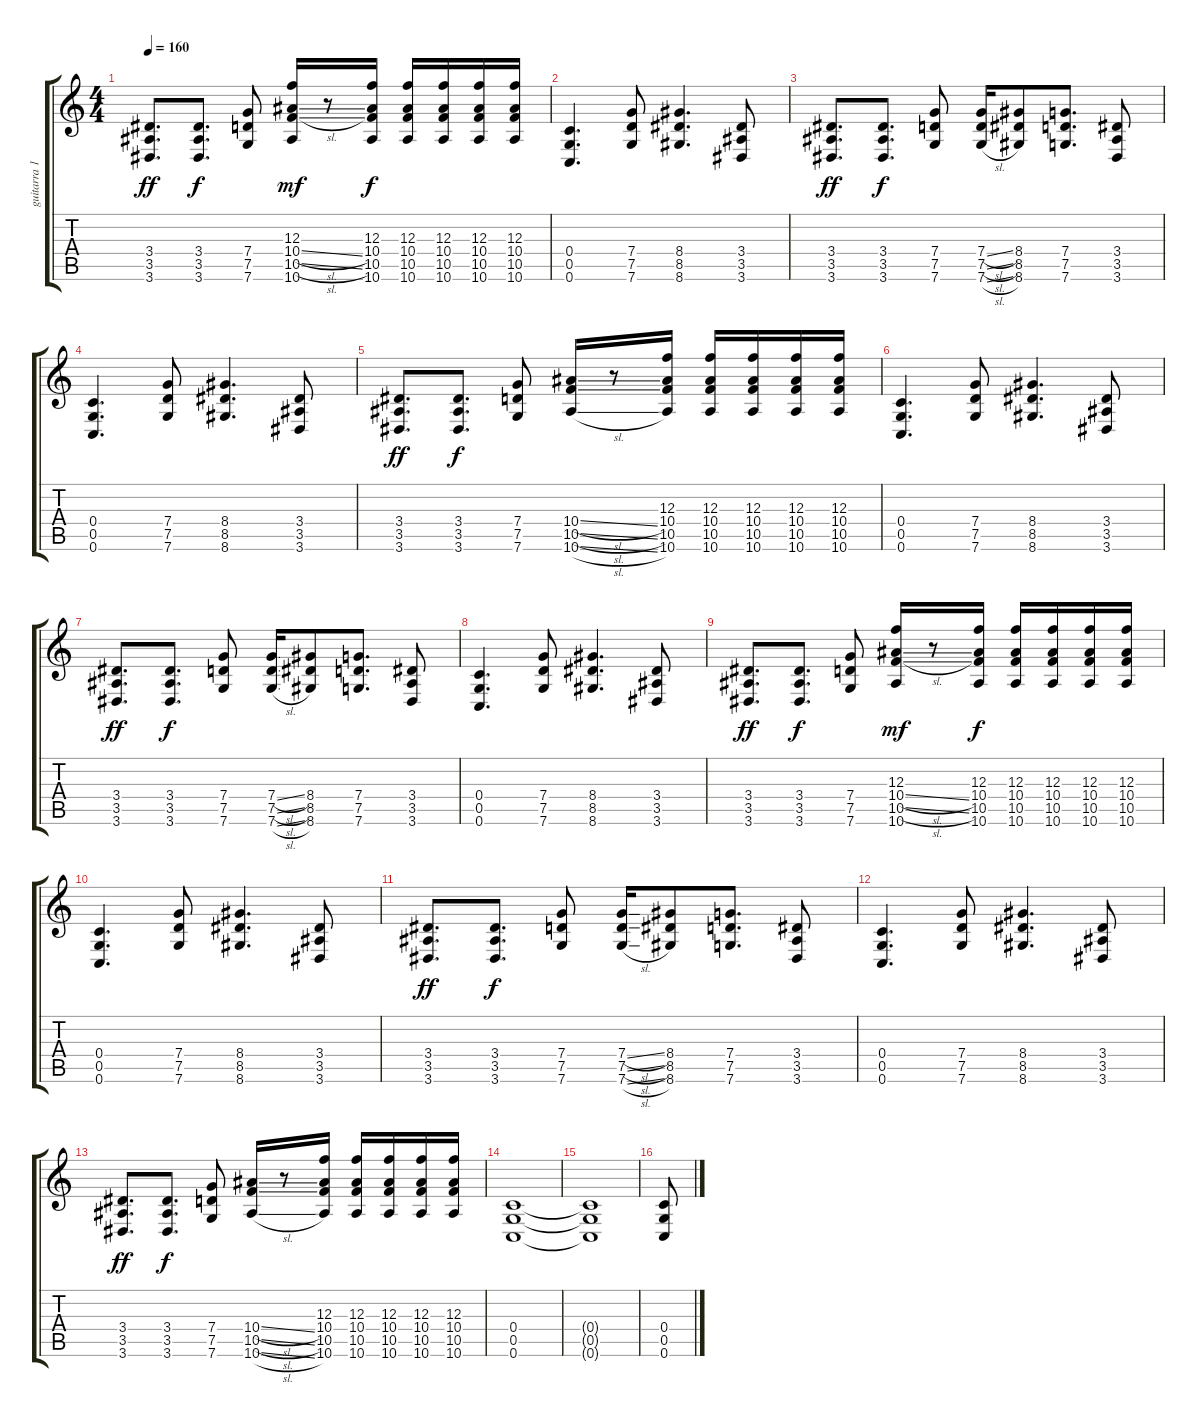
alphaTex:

\track ("guitarra 1" "guitarra 1") {instrument electricguitarclean}
\staff {score tabs}
\tuning (D4 A3 F3 C3 G2 C2) {hide}
\ts (4 4)
\tempo 160
\clef g2
\ks c
(3.4 3.5 3.6).8{d dy ff} (3.4 3.5 3.6).8{d dy f} (7.4 7.5 7.6).8 (12.3 10.4{sl} 10.5{sl} 10.6).16{dy mf} r.8 (12.3 10.4 10.5 10.6).16{dy f} (12.3 10.4 10.5 10.6).16 (12.3 10.4 10.5 10.6).16 (12.3 10.4 10.5 10.6).16 (12.3 10.4 10.5 10.6).16 |
(0.4 0.5 0.6).4{d} (7.4 7.5 7.6).8 (8.4 8.5 8.6).4{d} (3.4 3.5 3.6).8 |
(3.4 3.5 3.6).8{d dy ff} (3.4 3.5 3.6).8{d dy f} (7.4 7.5 7.6).8 (7.4{sl} 7.5{sl} 7.6{sl}).16 (8.4 8.5 8.6).8 (7.4 7.5 7.6).8{d} (3.4 3.5 3.6).8 |
(0.4 0.5 0.6).4{d} (7.4 7.5 7.6).8 (8.4 8.5 8.6).4{d} (3.4 3.5 3.6).8 |
(3.4 3.5 3.6).8{d dy ff} (3.4 3.5 3.6).8{d dy f} (7.4 7.5 7.6).8 (10.4{sl} 10.5{sl} 10.6{sl}).16 r.8 (12.3 10.4 10.5 10.6).16 (12.3 10.4 10.5 10.6).16 (12.3 10.4 10.5 10.6).16 (12.3 10.4 10.5 10.6).16 (12.3 10.4 10.5 10.6).16 |
(0.4 0.5 0.6).4{d instrument overdrivenguitar} (7.4 7.5 7.6).8 (8.4 8.5 8.6).4{d} (3.4 3.5 3.6).8 |
(3.4 3.5 3.6).8{d dy ff} (3.4 3.5 3.6).8{d dy f} (7.4 7.5 7.6).8 (7.4{sl} 7.5{sl} 7.6{sl}).16 (8.4 8.5 8.6).8 (7.4 7.5 7.6).8{d} (3.4 3.5 3.6).8 |
(0.4 0.5 0.6).4{d} (7.4 7.5 7.6).8 (8.4 8.5 8.6).4{d} (3.4 3.5 3.6).8 |
(3.4 3.5 3.6).8{d dy ff} (3.4 3.5 3.6).8{d dy f} (7.4 7.5 7.6).8 (12.3 10.4{sl} 10.5{sl} 10.6).16{dy mf} r.8 (12.3 10.4 10.5 10.6).16{dy f} (12.3 10.4 10.5 10.6).16 (12.3 10.4 10.5 10.6).16 (12.3 10.4 10.5 10.6).16 (12.3 10.4 10.5 10.6).16 |
(0.4 0.5 0.6).4{d} (7.4 7.5 7.6).8 (8.4 8.5 8.6).4{d} (3.4 3.5 3.6).8 |
(3.4 3.5 3.6).8{d dy ff} (3.4 3.5 3.6).8{d dy f} (7.4 7.5 7.6).8 (7.4{sl} 7.5{sl} 7.6{sl}).16 (8.4 8.5 8.6).8 (7.4 7.5 7.6).8{d} (3.4 3.5 3.6).8 |
(0.4 0.5 0.6).4{d} (7.4 7.5 7.6).8 (8.4 8.5 8.6).4{d} (3.4 3.5 3.6).8 |
(3.4 3.5 3.6).8{d dy ff} (3.4 3.5 3.6).8{d dy f} (7.4 7.5 7.6).8 (10.4{sl} 10.5{sl} 10.6{sl}).16 r.8 (12.3 10.4 10.5 10.6).16 (12.3 10.4 10.5 10.6).16 (12.3 10.4 10.5 10.6).16 (12.3 10.4 10.5 10.6).16 (12.3 10.4 10.5 10.6).16 |
(0.4 0.5 0.6).1 |
(0.4{t} 0.5{t} 0.6{t}).1 |
(0.4 0.5 0.6).8
